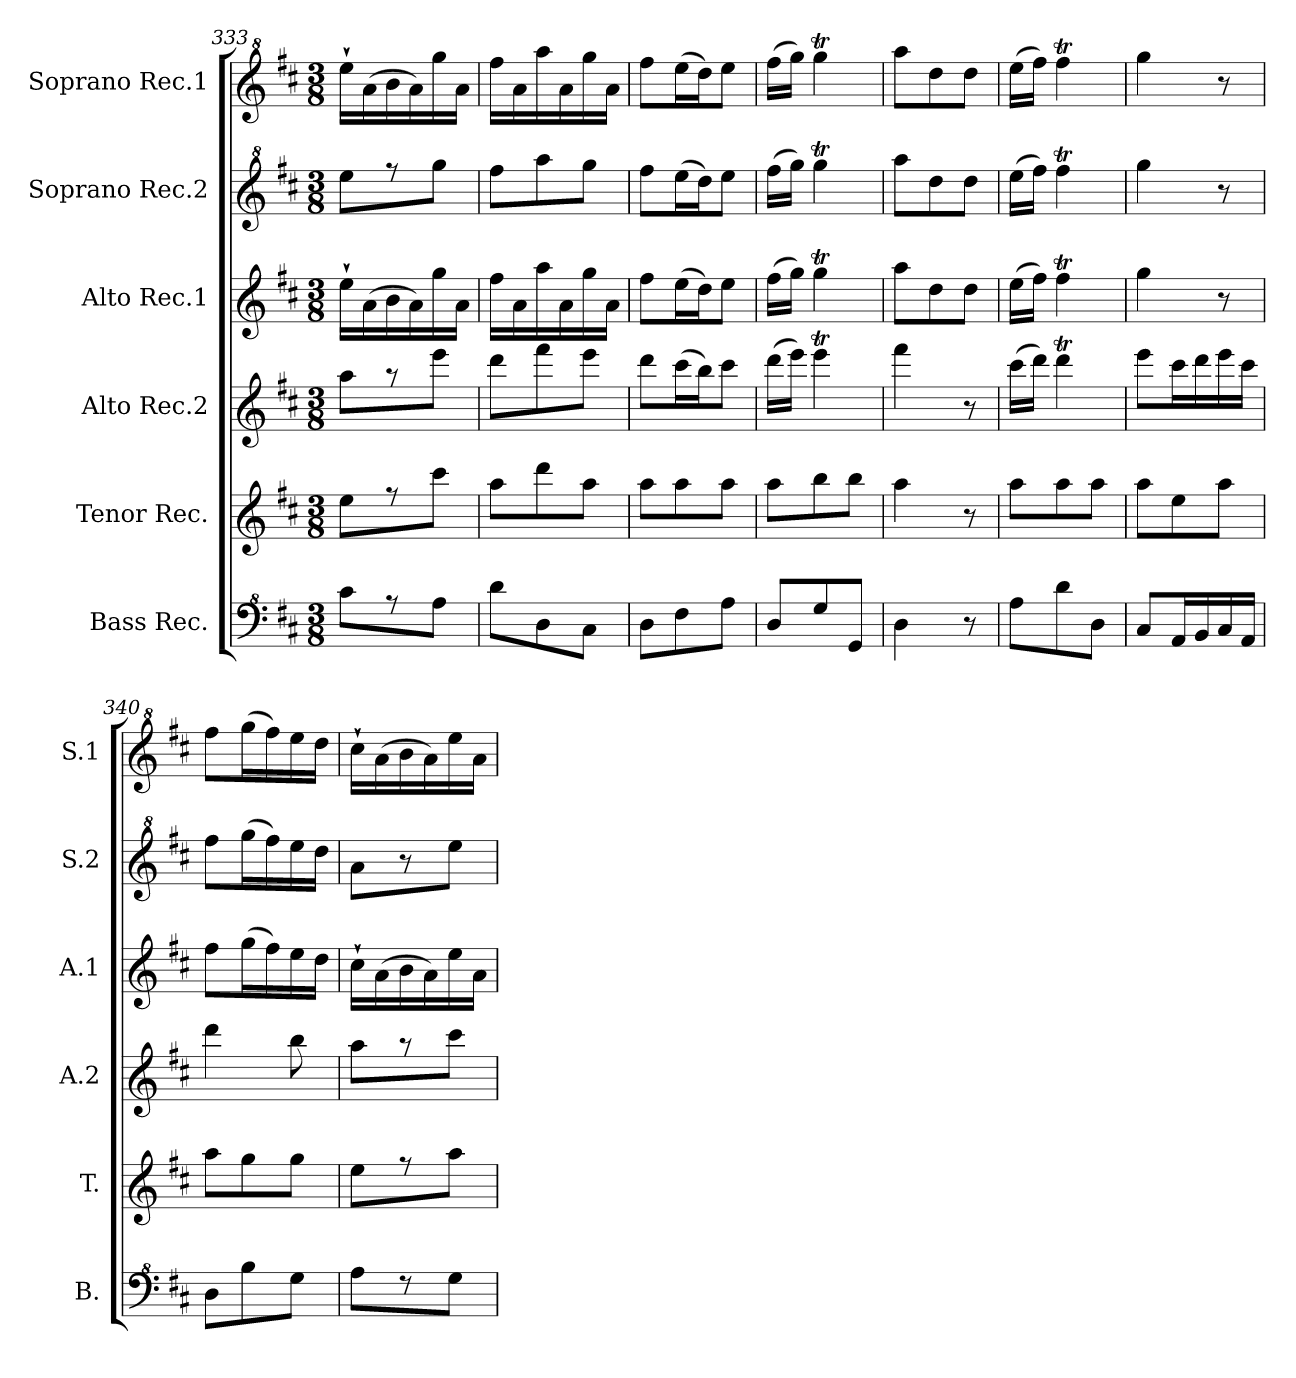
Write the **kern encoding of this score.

**kern	**kern	**kern	**kern	**kern	**kern
*part6	*part5	*part4	*part3	*part2	*part1
*staff6	*staff5	*staff4	*staff3	*staff2	*staff1
*I"Bass Rec.	*I"Tenor Rec.	*I"Alto Rec.2	*I"Alto Rec.1	*I"Soprano Rec.2	*I"Soprano Rec.1
*I'B.	*I'T.	*I'A.2	*I'A.1	*I'S.2	*I'S.1
*clefF^4	*clefG2	*clefG2	*clefG2	*clefG^2	*clefG^2
*k[f#c#]	*k[f#c#]	*k[f#c#]	*k[f#c#]	*k[f#c#]	*k[f#c#]
*D:	*D:	*D:	*D:	*D:	*D:
*M3/8	*M3/8	*M3/8	*M3/8	*M3/8	*M3/8
=333	=333	=333	=333	=333	=333
8cc#\L	8ee\L	8aa\L	16ee`\LL	8eee\L	16eee`\LL
.	.	.	(>16a\	.	(>16aa\
8r	8r	8r	16b\	8r	16bb\
.	.	.	16a\)	.	16aa\)
8a\J	8ccc#\J	8eee\J	16gg\	8ggg\J	16ggg\
.	.	.	16a\JJ	.	16aa\JJ
=334	=334	=334	=334	=334	=334
8dd\L	8aa\L	8ddd\L	16ff#\LL	8fff#\L	16fff#\LL
.	.	.	16a\	.	16aa\
8d\	8ddd\	8fff#\	16aa\	8aaa\	16aaa\
.	.	.	16a\	.	16aa\
8c#\J	8aa\J	8eee\J	16gg\	8ggg\J	16ggg\
.	.	.	16a\JJ	.	16aa\JJ
!!LO:LB:g=z
=335	=335	=335	=335	=335	=335
8d\L	8aa\L	8ddd\L	8ff#\L	8fff#\L	8fff#\L
8f#\	8aa\	(>16ccc#\L	(>16ee\L	(>16eee\L	(>16eee\L
.	.	16bb\J)	16dd\J)	16ddd\J)	16ddd\J)
8a\J	8aa\J	8ccc#\J	8ee\J	8eee\J	8eee\J
=336	=336	=336	=336	=336	=336
8d/L	8aa\L	(>16ddd\LL	(>16ff#\LL	(>16fff#\LL	(>16fff#\LL
.	.	16eee\JJ)	16gg\JJ)	16ggg\JJ)	16ggg\JJ)
8g/	8bb\	4eeeT\	4ggT\	4gggT\	4gggT\
8G/J	8bb\J	.	.	.	.
=337	=337	=337	=337	=337	=337
4d\	4aa\	4fff#\	8aa\L	8aaa\L	8aaa\L
.	.	.	8dd\	8ddd\	8ddd\
8r	8r	8r	8dd\J	8ddd\J	8ddd\J
=338	=338	=338	=338	=338	=338
8a\L	8aa\L	(>16ccc#\LL	(>16ee\LL	(>16eee\LL	(>16eee\LL
.	.	16ddd\JJ)	16ff#\JJ)	16fff#\JJ)	16fff#\JJ)
8dd\	8aa\	4dddT\	4ff#t\	4fff#t\	4fff#t\
8d\J	8aa\J	.	.	.	.
=339	=339	=339	=339	=339	=339
8c#/L	8aa\L	8eee\L	4gg\	4ggg\	4ggg\
16A/L	8ee\	16ccc#\L	.	.	.
16B/	.	16ddd\	.	.	.
16c#/	8aa\J	16eee\	8r	8r	8r
16A/JJ	.	16ccc#\JJ	.	.	.
=340	=340	=340	=340	=340	=340
8d\L	8aa\L	4ddd\	8ff#\L	8fff#\L	8fff#\L
8b\	8gg\	.	(>16gg\L	(>16ggg\L	(>16ggg\L
.	.	.	16ff#\)	16fff#\)	16fff#\)
8g\J	8gg\J	8bb\	16ee\	16eee\	16eee\
.	.	.	16dd\JJ	16ddd\JJ	16ddd\JJ
=341	=341	=341	=341	=341	=341
8a\L	8ee\L	8aa\L	16cc#`\LL	8aa\L	16ccc#`\LL
.	.	.	(>16a\	.	(>16aa\
8r	8r	8r	16b\	8r	16bb\
.	.	.	16a\)	.	16aa\)
8g\J	8aa\J	8ccc#\J	16ee\	8eee\J	16eee\
.	.	.	16a\JJ	.	16aa\JJ
=	=	=	=	=	=
*-	*-	*-	*-	*-	*-
